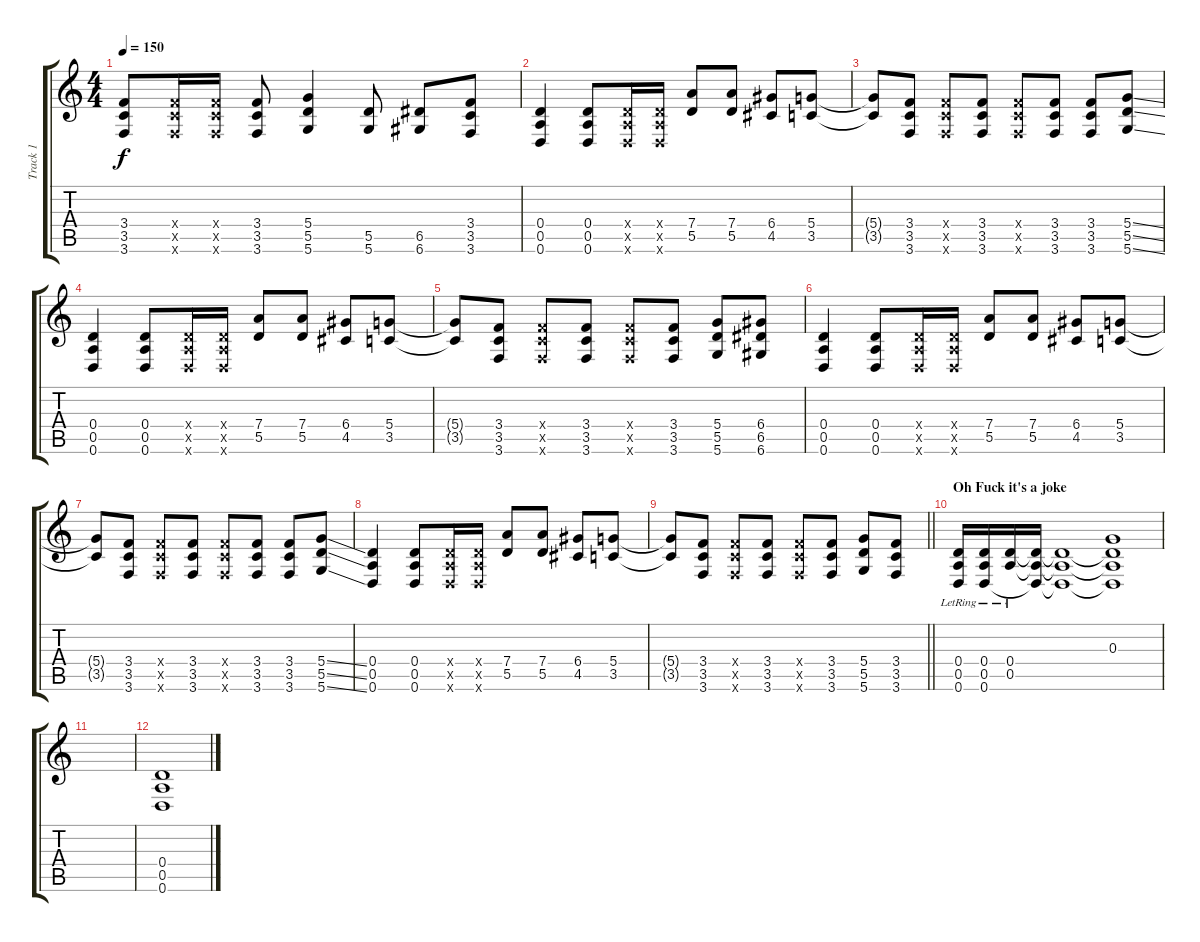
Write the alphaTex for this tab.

\track ("Track 1" "Track 1") {instrument distortionguitar}
\staff {score tabs}
\tuning (E4 B3 G3 D3 A2 D2) {hide}
\ts (4 4)
\tempo 150
\clef g2
\ks c
(3.4{t} 3.5{t} 3.6{t}).8{dy f} (3.4{x} 3.5{x} 3.6{x}).16 (3.4{x} 3.5{x} 3.6{x}).16 (3.4 3.5 3.6).8 (5.4 5.5 5.6).4 (5.5 5.6).8 (6.5 6.6).8 (3.4 3.5 3.6).8 |
(0.4 0.5 0.6).4 (0.4 0.5 0.6).8 (0.4{x} 0.5{x} 0.6{x}).16 (0.4{x} 0.5{x} 0.6{x}).16 (7.4 5.5).8 (7.4 5.5).8 (6.4 4.5).8 (5.4 3.5).8 |
(5.4{t} 3.5{t}).8 (3.4 3.5 3.6).8 (3.4{x} 3.5{x} 3.6{x}).8 (3.4 3.5 3.6).8 (3.4{x} 3.5{x} 3.6{x}).8 (3.4 3.5 3.6).8 (3.4 3.5 3.6).8 (5.4{ss} 5.5{ss} 5.6{ss}).8 |
(0.4 0.5 0.6).4 (0.4 0.5 0.6).8 (0.4{x} 0.5{x} 0.6{x}).16 (0.4{x} 0.5{x} 0.6{x}).16 (7.4 5.5).8 (7.4 5.5).8 (6.4 4.5).8 (5.4 3.5).8 |
(5.4{t} 3.5{t}).8 (3.4 3.5 3.6).8 (3.4{x} 3.5{x} 3.6{x}).8 (3.4 3.5 3.6).8 (3.4{x} 3.5{x} 3.6{x}).8 (3.4 3.5 3.6).8 (5.4 5.5 5.6).8 (6.4 6.5 6.6).8 |
(0.4 0.5 0.6).4 (0.4 0.5 0.6).8 (0.4{x} 0.5{x} 0.6{x}).16 (0.4{x} 0.5{x} 0.6{x}).16 (7.4 5.5).8 (7.4 5.5).8 (6.4 4.5).8 (5.4 3.5).8 |
(5.4{t} 3.5{t}).8 (3.4 3.5 3.6).8 (3.4{x} 3.5{x} 3.6{x}).8 (3.4 3.5 3.6).8 (3.4{x} 3.5{x} 3.6{x}).8 (3.4 3.5 3.6).8 (3.4 3.5 3.6).8 (5.4{ss} 5.5{ss} 5.6{ss}).8 |
(0.4 0.5 0.6).4 (0.4 0.5 0.6).8 (0.4{x} 0.5{x} 0.6{x}).16 (0.4{x} 0.5{x} 0.6{x}).16 (7.4 5.5).8 (7.4 5.5).8 (6.4 4.5).8 (5.4 3.5).8 |
\barLineRight lightlight
(5.4{t} 3.5{t}).8 (3.4 3.5 3.6).8 (3.4{x} 3.5{x} 3.6{x}).8 (3.4 3.5 3.6).8 (3.4{x} 3.5{x} 3.6{x}).8 (3.4 3.5 3.6).8 (5.4 5.5 5.6).8 (3.4 3.5 3.6).8 |
\section ("" "Oh Fuck it's a joke")
(0.4{lr} 0.5 0.6).16 (0.4{lr} 0.5 0.6{lr}).16 (0.4{lr} 0.5{lr}).16 (0.4{t} 0.5{t} 0.6{t}).16 (0.4{t} 0.5{t} 0.6{t}).1 (0.3 0.4{t} 0.5{t} 0.6{t}).1 |
|
(0.4 0.5 0.6).1
